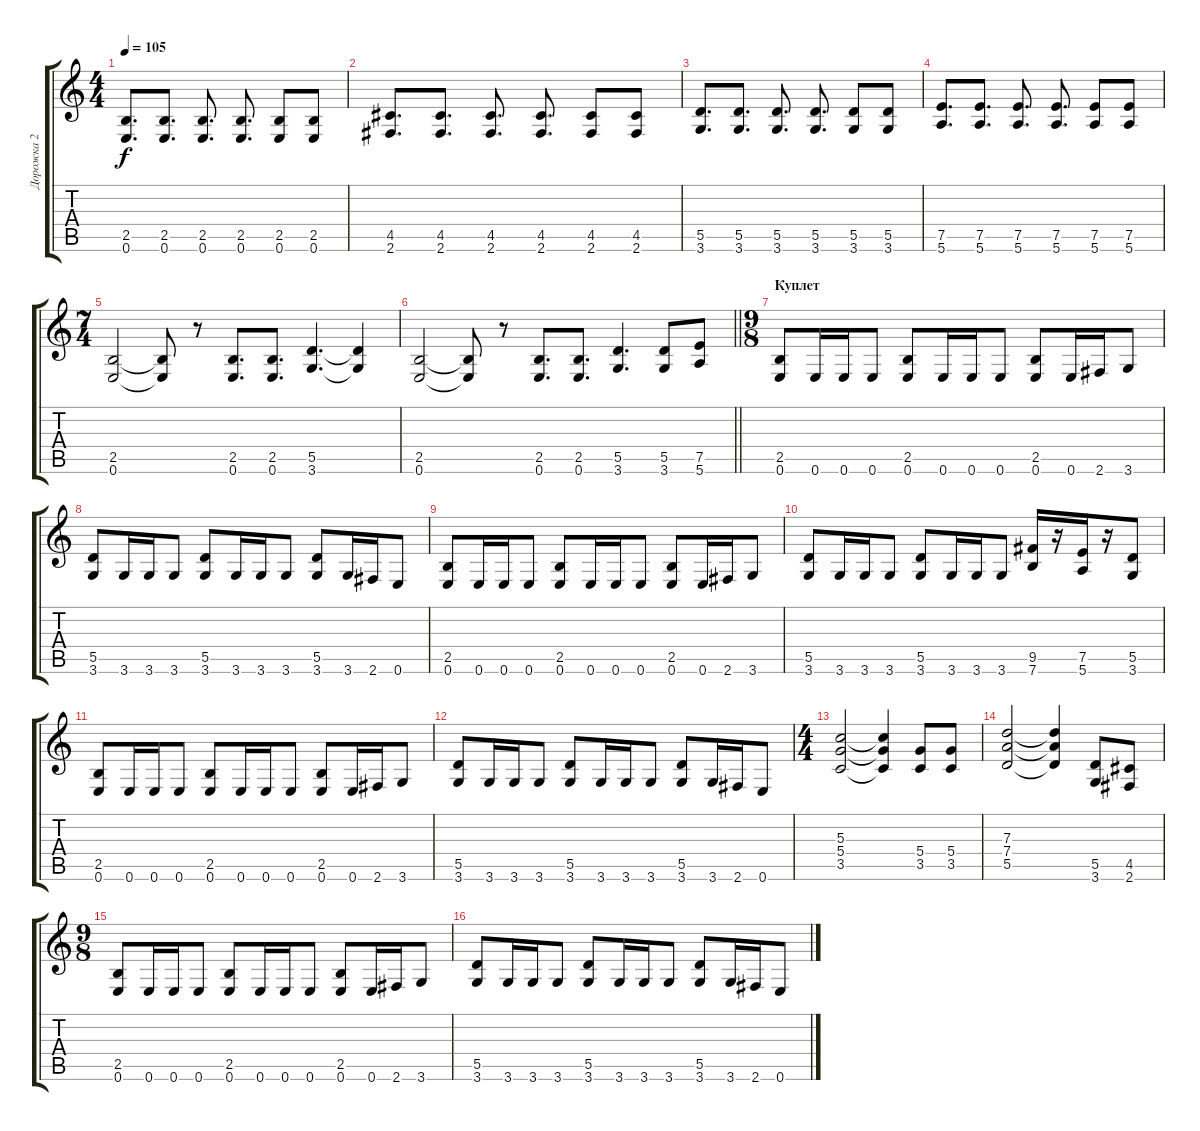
\track ("Дорожка 2" "Дорожка 2") {instrument distortionguitar}
\staff {score tabs}
\tuning (E4 B3 G3 D3 A2 E2) {hide}
\ts (4 4)
\tempo 105
\clef g2
\ks c
(2.5 0.6).8{d dy f} (2.5 0.6).8{d} (2.5 0.6).8{d} (2.5 0.6).8{d} (2.5 0.6).8 (2.5 0.6).8 |
(4.5 2.6).8{d} (4.5 2.6).8{d} (4.5 2.6).8{d} (4.5 2.6).8{d} (4.5 2.6).8 (4.5 2.6).8 |
(5.5 3.6).8{d} (5.5 3.6).8{d} (5.5 3.6).8{d} (5.5 3.6).8{d} (5.5 3.6).8 (5.5 3.6).8 |
(7.5 5.6).8{d} (7.5 5.6).8{d} (7.5 5.6).8{d} (7.5 5.6).8{d} (7.5 5.6).8 (7.5 5.6).8 |
\ts (7 4)
(2.5 0.6).2 (2.5{t} 0.6{t}).8 r.8 (2.5 0.6).8{d} (2.5 0.6).8{d} (5.5 3.6).4{d} (5.5{t} 3.6{t}).4 |
\barLineRight lightlight
(2.5 0.6).2 (2.5{t} 0.6{t}).8 r.8 (2.5 0.6).8{d} (2.5 0.6).8{d} (5.5 3.6).4{d} (5.5 3.6).8 (7.5 5.6).8 |
\ts (9 8)
\section ("" "Куплет")
(2.5 0.6).8 0.6.16 0.6.16 0.6.8 (2.5 0.6).8 0.6.16 0.6.16 0.6.8 (2.5 0.6).8 0.6.16 2.6.16 3.6.8 |
(5.5 3.6).8 3.6.16 3.6.16 3.6.8 (5.5 3.6).8 3.6.16 3.6.16 3.6.8 (5.5 3.6).8 3.6.16 2.6.16 0.6.8 |
(2.5 0.6).8 0.6.16 0.6.16 0.6.8 (2.5 0.6).8 0.6.16 0.6.16 0.6.8 (2.5 0.6).8 0.6.16 2.6.16 3.6.8 |
(5.5 3.6).8 3.6.16 3.6.16 3.6.8 (5.5 3.6).8 3.6.16 3.6.16 3.6.8 (9.5 7.6).16 r.16 (7.5 5.6).16 r.16 (5.5 3.6).8 |
(2.5 0.6).8 0.6.16 0.6.16 0.6.8 (2.5 0.6).8 0.6.16 0.6.16 0.6.8 (2.5 0.6).8 0.6.16 2.6.16 3.6.8 |
(5.5 3.6).8 3.6.16 3.6.16 3.6.8 (5.5 3.6).8 3.6.16 3.6.16 3.6.8 (5.5 3.6).8 3.6.16 2.6.16 0.6.8 |
\ts (4 4)
(5.3 5.4 3.5).2 (5.3{t} 5.4{t} 3.5{t}).4 (5.4 3.5).8 (5.4 3.5).8 |
(7.3 7.4 5.5).2 (7.3{t} 7.4{t} 5.5{t}).4 (5.5 3.6).8 (4.5 2.6).8 |
\ts (9 8)
(2.5 0.6).8 0.6.16 0.6.16 0.6.8 (2.5 0.6).8 0.6.16 0.6.16 0.6.8 (2.5 0.6).8 0.6.16 2.6.16 3.6.8 |
(5.5 3.6).8 3.6.16 3.6.16 3.6.8 (5.5 3.6).8 3.6.16 3.6.16 3.6.8 (5.5 3.6).8 3.6.16 2.6.16 0.6.8
